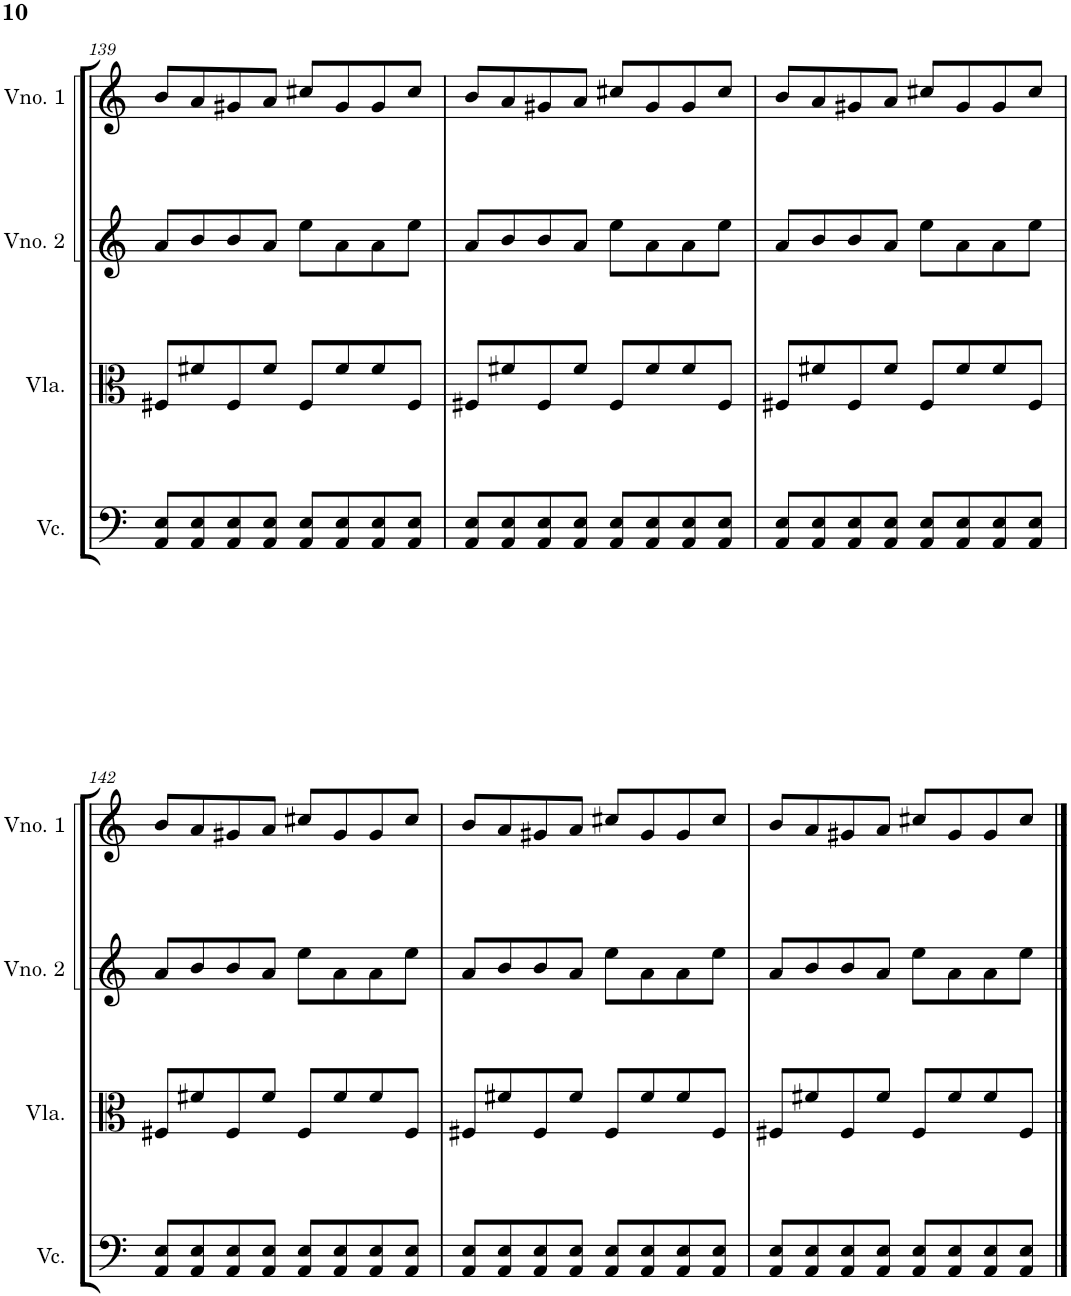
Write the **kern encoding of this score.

**kern	**kern	**kern	**kern
*part4	*part3	*part2	*part1
*staff4	*staff3	*staff2	*staff1
*I"Violoncelo	*I"Viola	*I"Violino 2	*I"Violino 1
*I'Vc.	*I'Vla.	*I'Vno. 2	*I'Vno. 1
!!LO:PB:g=z
*clefF4	*clefC3	*clefG2	*clefG2
*k[]	*k[]	*k[]	*k[]
*M4/4	*M4/4	*M4/4	*M4/4
=139	=139	=139	=139
8AA/ 8E/L	8F#X/L	8a/L	8b/L
8AA/ 8E/	8f#X/	8b/	8a/
8AA/ 8E/	8F#/	8b/	8g#X/
8AA/ 8E/J	8f#/J	8a/J	8a/J
8AA/ 8E/L	8F#/L	8ee\L	8cc#X/L
8AA/ 8E/	8f#/	8a\	8g#/
8AA/ 8E/	8f#/	8a\	8g#/
8AA/ 8E/J	8F#/J	8ee\J	8cc#/J
=140	=140	=140	=140
8AA/ 8E/L	8F#X/L	8a/L	8b/L
8AA/ 8E/	8f#X/	8b/	8a/
8AA/ 8E/	8F#/	8b/	8g#X/
8AA/ 8E/J	8f#/J	8a/J	8a/J
8AA/ 8E/L	8F#/L	8ee\L	8cc#X/L
8AA/ 8E/	8f#/	8a\	8g#/
8AA/ 8E/	8f#/	8a\	8g#/
8AA/ 8E/J	8F#/J	8ee\J	8cc#/J
=141	=141	=141	=141
8AA/ 8E/L	8F#X/L	8a/L	8b/L
8AA/ 8E/	8f#X/	8b/	8a/
8AA/ 8E/	8F#/	8b/	8g#X/
8AA/ 8E/J	8f#/J	8a/J	8a/J
8AA/ 8E/L	8F#/L	8ee\L	8cc#X/L
8AA/ 8E/	8f#/	8a\	8g#/
8AA/ 8E/	8f#/	8a\	8g#/
8AA/ 8E/J	8F#/J	8ee\J	8cc#/J
!!LO:LB:g=z
=142	=142	=142	=142
8AA/ 8E/L	8F#X/L	8a/L	8b/L
8AA/ 8E/	8f#X/	8b/	8a/
8AA/ 8E/	8F#/	8b/	8g#X/
8AA/ 8E/J	8f#/J	8a/J	8a/J
8AA/ 8E/L	8F#/L	8ee\L	8cc#X/L
8AA/ 8E/	8f#/	8a\	8g#/
8AA/ 8E/	8f#/	8a\	8g#/
8AA/ 8E/J	8F#/J	8ee\J	8cc#/J
=143	=143	=143	=143
8AA/ 8E/L	8F#X/L	8a/L	8b/L
8AA/ 8E/	8f#X/	8b/	8a/
8AA/ 8E/	8F#/	8b/	8g#X/
8AA/ 8E/J	8f#/J	8a/J	8a/J
8AA/ 8E/L	8F#/L	8ee\L	8cc#X/L
8AA/ 8E/	8f#/	8a\	8g#/
8AA/ 8E/	8f#/	8a\	8g#/
8AA/ 8E/J	8F#/J	8ee\J	8cc#/J
=144	=144	=144	=144
8AA/ 8E/L	8F#X/L	8a/L	8b/L
8AA/ 8E/	8f#X/	8b/	8a/
8AA/ 8E/	8F#/	8b/	8g#X/
8AA/ 8E/J	8f#/J	8a/J	8a/J
8AA/ 8E/L	8F#/L	8ee\L	8cc#X/L
8AA/ 8E/	8f#/	8a\	8g#/
8AA/ 8E/	8f#/	8a\	8g#/
8AA/ 8E/J	8F#/J	8ee\J	8cc#/J
==	==	==	==
*-	*-	*-	*-
